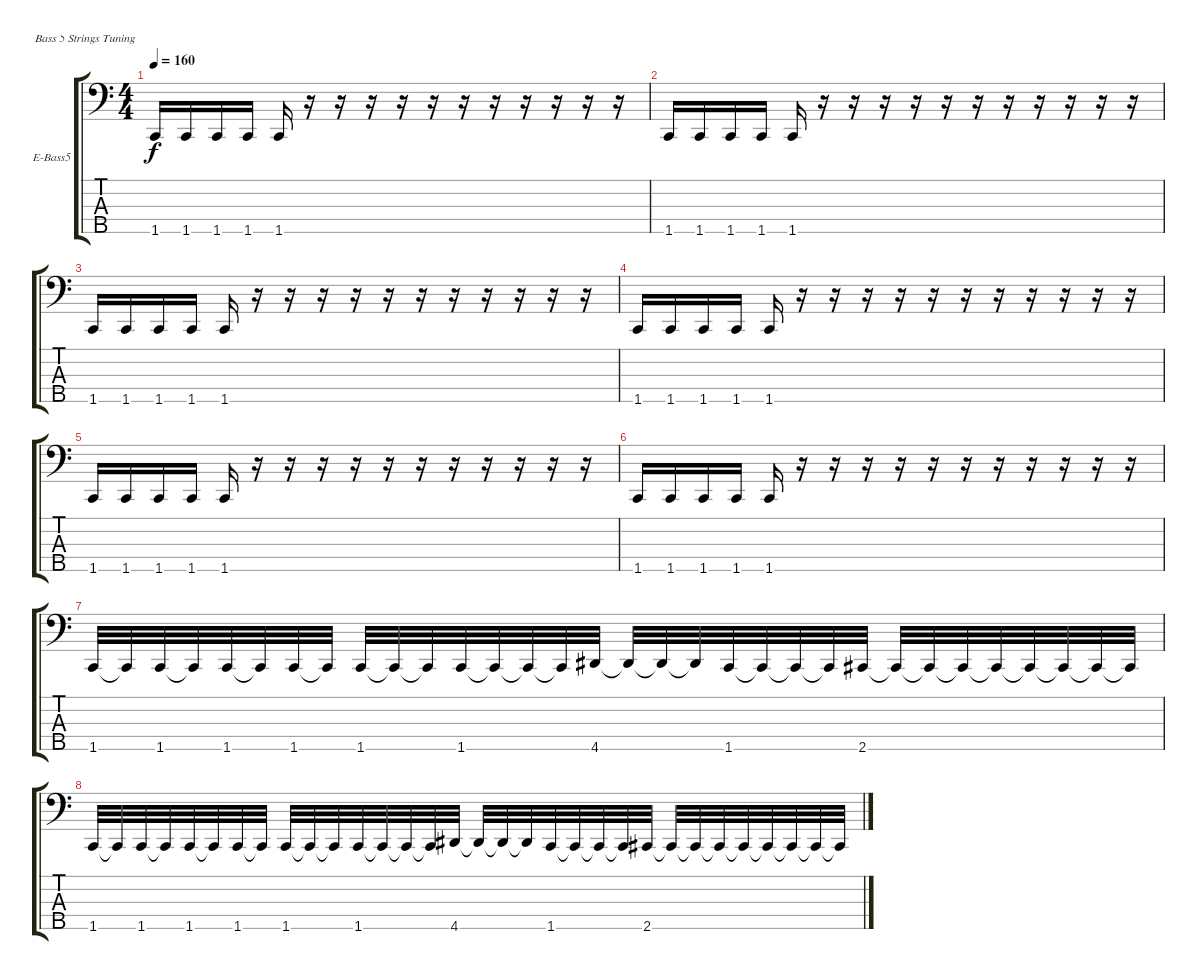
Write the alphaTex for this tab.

\defaultSystemsLayout 4
\bracketExtendMode groupsimilarinstruments
\firstSystemTrackNameOrientation horizontal
\otherSystemsTrackNameOrientation horizontal
\track ("Electric Bass" "E-Bass5") {solo instrument electricbassfinger}
\staff {score tabs}
\tuning (G2 D2 A1 E1 B0)
\ts (4 4)
\tempo 160
\clef f4
\scale
0.333333
\ks c
1.5.16{dy f} 1.5.16 1.5.16 1.5.16 1.5.16 r.16 r.16 r.16 r.16 r.16 r.16 r.16 r.16 r.16 r.16 r.16 |
\scale
0.333333 1.5.16 1.5.16 1.5.16 1.5.16 1.5.16 r.16 r.16 r.16 r.16 r.16 r.16 r.16 r.16 r.16 r.16 r.16 |
\scale
0.333333 1.5.16 1.5.16 1.5.16 1.5.16 1.5.16 r.16 r.16 r.16 r.16 r.16 r.16 r.16 r.16 r.16 r.16 r.16 |
\scale
0.333333 1.5.16 1.5.16 1.5.16 1.5.16 1.5.16 r.16 r.16 r.16 r.16 r.16 r.16 r.16 r.16 r.16 r.16 r.16 |
\scale
0.333333 1.5.16 1.5.16 1.5.16 1.5.16 1.5.16 r.16 r.16 r.16 r.16 r.16 r.16 r.16 r.16 r.16 r.16 r.16 |
\scale
0.333333 1.5.16 1.5.16 1.5.16 1.5.16 1.5.16 r.16 r.16 r.16 r.16 r.16 r.16 r.16 r.16 r.16 r.16 r.16 |
\scale
0.333333 1.5.32 1.5{t}.32 1.5.32 1.5{t}.32 1.5.32 1.5{t}.32 1.5.32 1.5{t}.32 1.5.32 1.5{t}.32 1.5{t}.32 1.5.32 1.5{t}.32 1.5{t}.32 1.5{t}.32 4.5.32 4.5{t}.32 4.5{t}.32 4.5{t}.32 1.5.32 1.5{t}.32 1.5{t}.32 1.5{t}.32 2.5.32 2.5{t}.32 2.5{t}.32 2.5{t}.32 2.5{t}.32 2.5{t}.32 2.5{t}.32 2.5{t}.32 2.5{t}.32 |
\scale
0.333333 1.5.32 1.5{t}.32 1.5.32 1.5{t}.32 1.5.32 1.5{t}.32 1.5.32 1.5{t}.32 1.5.32 1.5{t}.32 1.5{t}.32 1.5.32 1.5{t}.32 1.5{t}.32 1.5{t}.32 4.5.32 4.5{t}.32 4.5{t}.32 4.5{t}.32 1.5.32 1.5{t}.32 1.5{t}.32 1.5{t}.32 2.5.32 2.5{t}.32 2.5{t}.32 2.5{t}.32 2.5{t}.32 2.5{t}.32 2.5{t}.32 2.5{t}.32 2.5{t}.32
